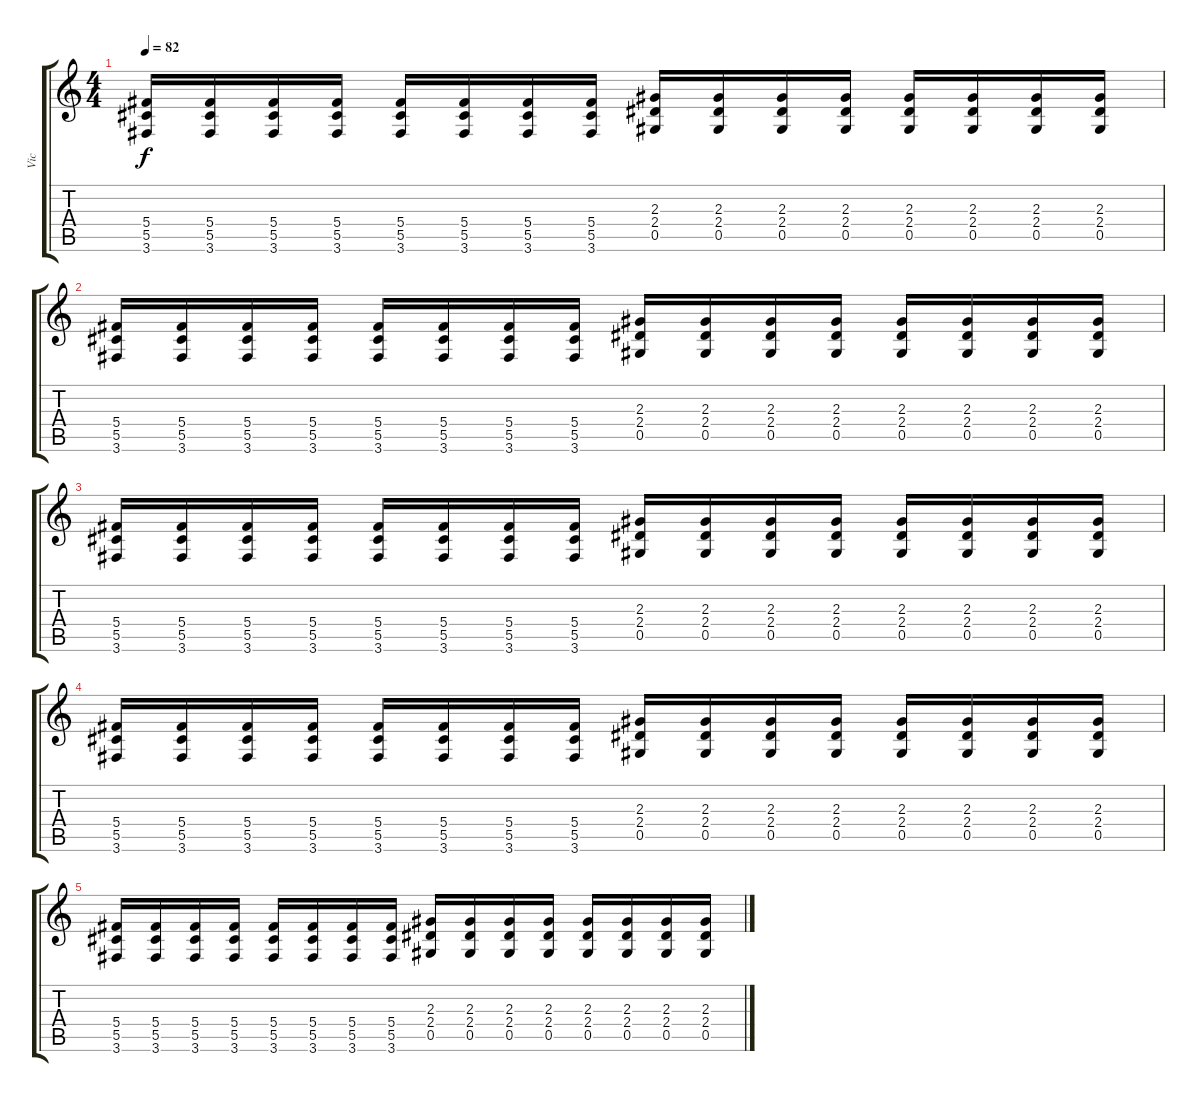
\track ("Vic" "Vic") {instrument overdrivenguitar}
\staff {score tabs}
\tuning (Eb4 Bb3 Gb3 Db3 Ab2 Eb2) {hide}
\ts (4 4)
\tempo 82
\clef g2
\ks c
(5.4 5.5 3.6).16{dy f} (5.4 5.5 3.6).16 (5.4 5.5 3.6).16 (5.4 5.5 3.6).16 (5.4 5.5 3.6).16 (5.4 5.5 3.6).16 (5.4 5.5 3.6).16 (5.4 5.5 3.6).16 (2.3 2.4 0.5).16 (2.3 2.4 0.5).16 (2.3 2.4 0.5).16 (2.3 2.4 0.5).16 (2.3 2.4 0.5).16 (2.3 2.4 0.5).16 (2.3 2.4 0.5).16 (2.3 2.4 0.5).16 |
(5.4 5.5 3.6).16 (5.4 5.5 3.6).16 (5.4 5.5 3.6).16 (5.4 5.5 3.6).16 (5.4 5.5 3.6).16 (5.4 5.5 3.6).16 (5.4 5.5 3.6).16 (5.4 5.5 3.6).16 (2.3 2.4 0.5).16 (2.3 2.4 0.5).16 (2.3 2.4 0.5).16 (2.3 2.4 0.5).16 (2.3 2.4 0.5).16 (2.3 2.4 0.5).16 (2.3 2.4 0.5).16 (2.3 2.4 0.5).16 |
(5.4 5.5 3.6).16 (5.4 5.5 3.6).16 (5.4 5.5 3.6).16 (5.4 5.5 3.6).16 (5.4 5.5 3.6).16 (5.4 5.5 3.6).16 (5.4 5.5 3.6).16 (5.4 5.5 3.6).16 (2.3 2.4 0.5).16 (2.3 2.4 0.5).16 (2.3 2.4 0.5).16 (2.3 2.4 0.5).16 (2.3 2.4 0.5).16 (2.3 2.4 0.5).16 (2.3 2.4 0.5).16 (2.3 2.4 0.5).16 |
(5.4 5.5 3.6).16 (5.4 5.5 3.6).16 (5.4 5.5 3.6).16 (5.4 5.5 3.6).16 (5.4 5.5 3.6).16 (5.4 5.5 3.6).16 (5.4 5.5 3.6).16 (5.4 5.5 3.6).16 (2.3 2.4 0.5).16 (2.3 2.4 0.5).16 (2.3 2.4 0.5).16 (2.3 2.4 0.5).16 (2.3 2.4 0.5).16 (2.3 2.4 0.5).16 (2.3 2.4 0.5).16 (2.3 2.4 0.5).16 |
(5.4 5.5 3.6).16 (5.4 5.5 3.6).16 (5.4 5.5 3.6).16 (5.4 5.5 3.6).16 (5.4 5.5 3.6).16 (5.4 5.5 3.6).16 (5.4 5.5 3.6).16 (5.4 5.5 3.6).16 (2.3 2.4 0.5).16 (2.3 2.4 0.5).16 (2.3 2.4 0.5).16 (2.3 2.4 0.5).16 (2.3 2.4 0.5).16 (2.3 2.4 0.5).16 (2.3 2.4 0.5).16 (2.3 2.4 0.5).16
